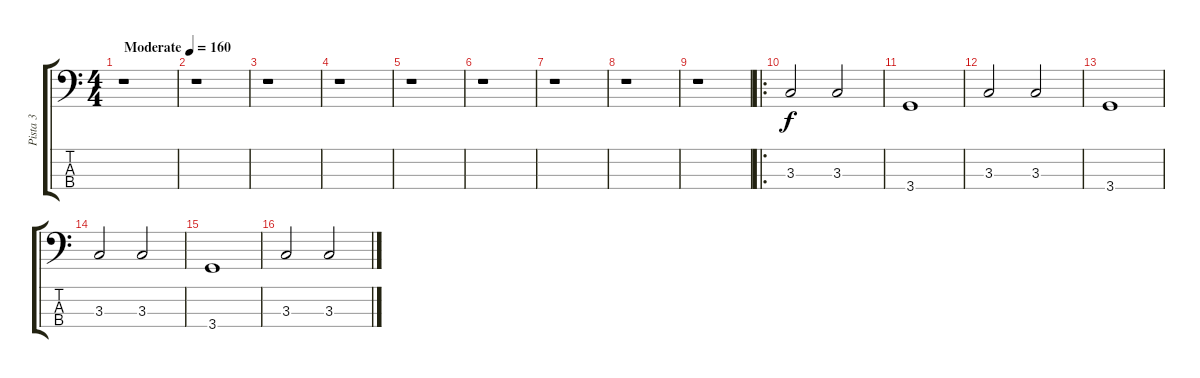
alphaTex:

\track ("Pista 3" "Pista 3") {instrument electricbassfinger}
\staff {score tabs}
\tuning (G2 D2 A1 E1) {hide}
\ts (4 4)
\tempo (160 "Moderate")
\clef f4
\ks c
r.1{dy f instrument electricbassfinger} |
r.1 |
r.1 |
r.1 |
r.1 |
r.1 |
r.1 |
r.1 |
r.1 |
\ro
3.3.2 3.3.2 |
3.4.1 |
3.3.2 3.3.2 |
3.4.1 |
3.3.2 3.3.2 |
3.4.1 |
3.3.2 3.3.2
